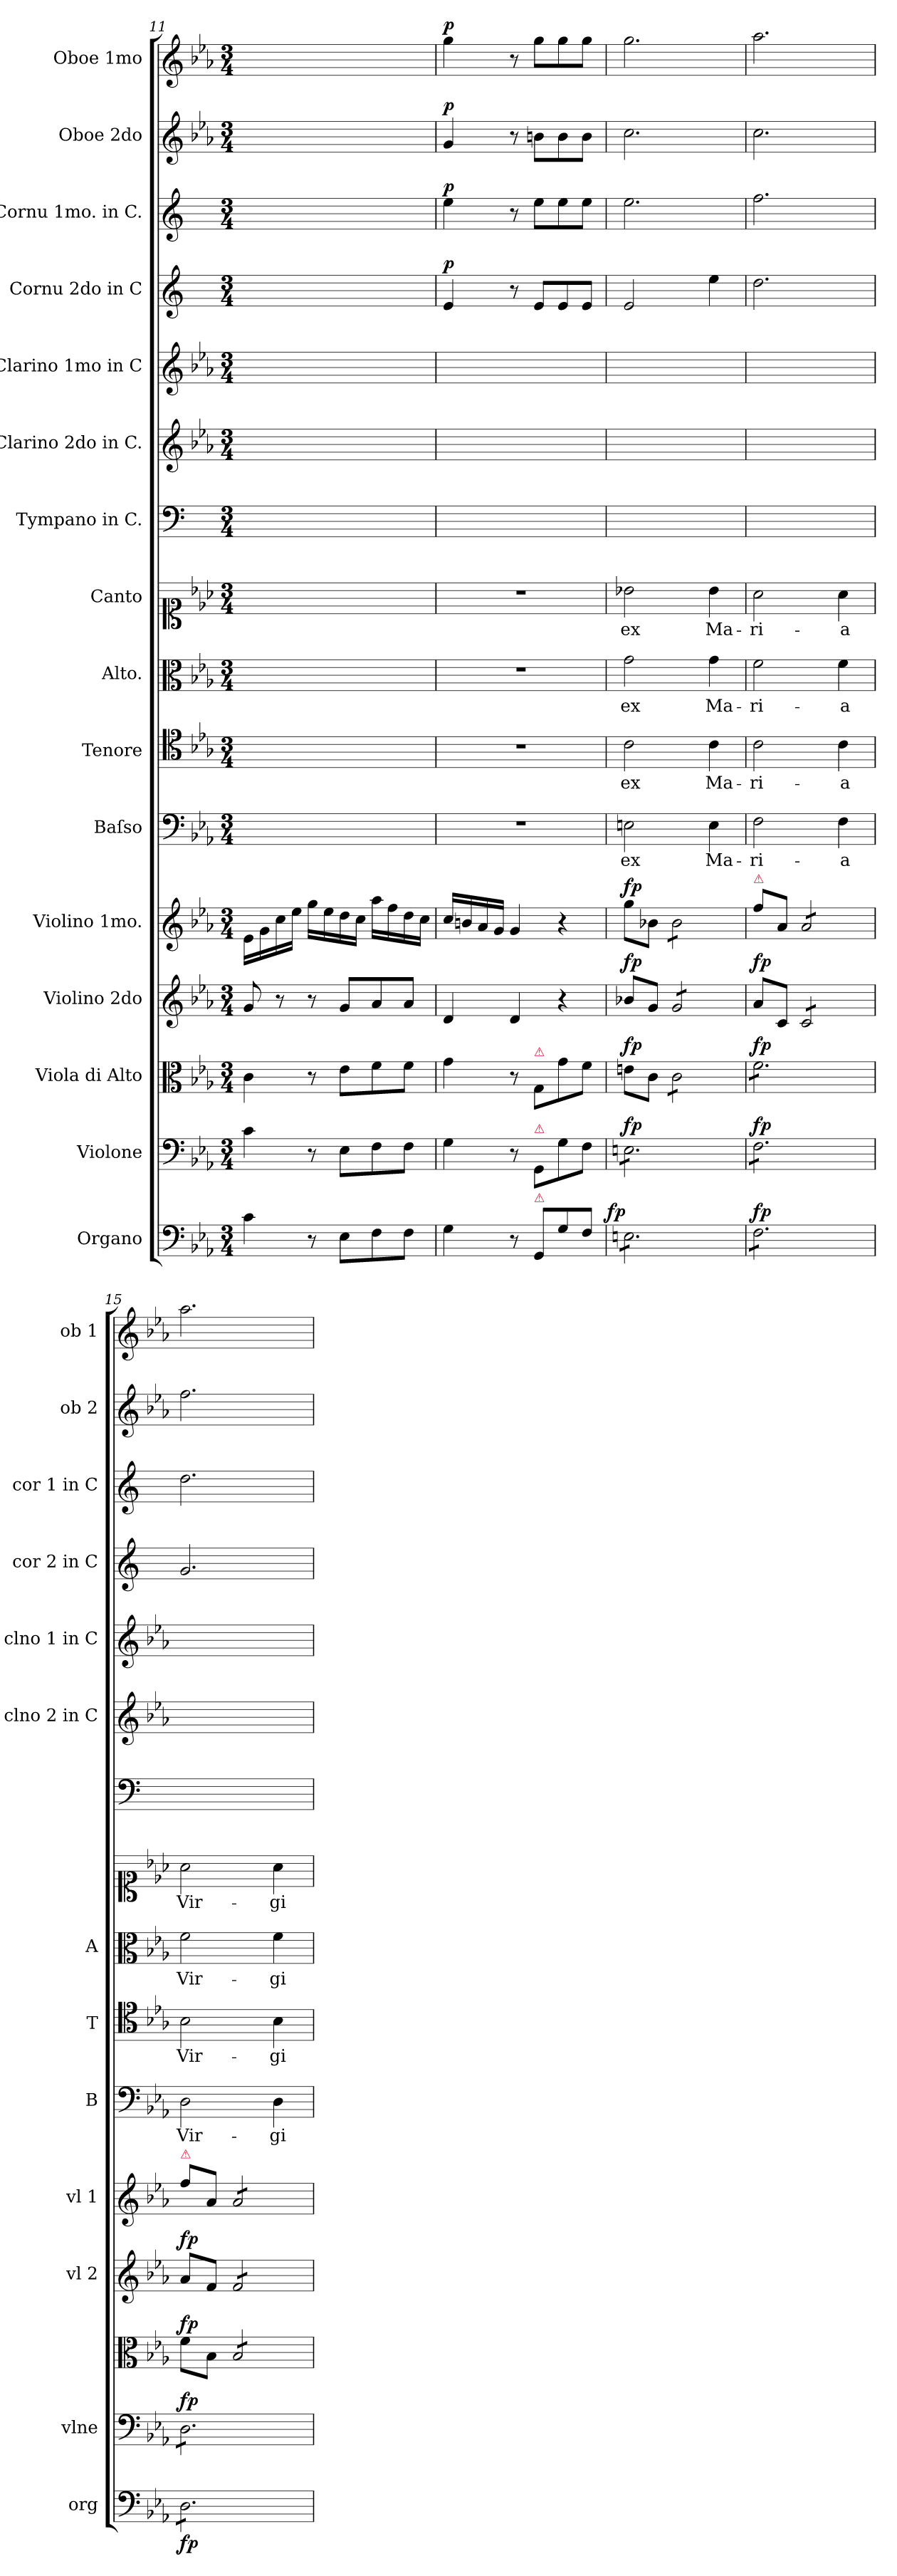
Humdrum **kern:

**kern	**dynam	**kern	**dynam	**kern	**dynam	**kern	**dynam	**kern	**dynam	**kern	**text	**kern	**text	**kern	**text	**kern	**text	**kern	**kern	**kern	**kern	**dynam	**kern	**dynam	**kern	**dynam	**kern	**dynam
*part16	*part16	*part15	*part15	*part14	*part14	*part13	*part13	*part12	*part12	*part11	*part11	*part10	*part10	*part9	*part9	*part8	*part8	*part7	*part6	*part5	*part4	*part4	*part3	*part3	*part2	*part2	*part1	*part1
*staff16	*staff16	*staff15	*staff15	*staff14	*staff14	*staff13	*staff13	*staff12	*staff12	*staff11	*staff11	*staff10	*staff10	*staff9	*staff9	*staff8	*staff8	*staff7	*staff6	*staff5	*staff4	*staff4	*staff3	*staff3	*staff2	*staff2	*staff1	*staff1
*I"Organo	*	*I"Violone	*	*I"Viola di Alto	*	*I"Violino 2do	*	*I"Violino 1mo.	*	*I"Baſso	*	*I"Tenore	*	*I"Alto.	*	*I"Canto	*	*I"Tympano in C.	*I"Clarino 2do in C.	*I"Clarino 1mo in C	*I"Cornu 2do in C	*	*I"Cornu 1mo. in C.	*	*I"Oboe 2do	*	*I"Oboe 1mo	*
*I'org	*	*I'vlne	*	*	*	*I'vl 2	*	*I'vl 1	*	*I'B	*	*I'T	*	*I'A	*	*	*	*	*I'clno 2 in C	*I'clno 1 in C	*I'cor 2 in C	*	*I'cor 1 in C	*	*I'ob 2	*	*I'ob 1	*
*clefF4	*	*clefF4	*	*clefC3	*	*clefG2	*	*clefG2	*	*clefF4	*	*clefC4	*	*clefC3	*	*clefC1	*	*clefF4	*clefG2	*clefG2	*clefG2	*	*clefG2	*	*clefG2	*	*clefG2	*
*	*	*	*	*	*	*	*	*	*	*	*	*	*	*	*	*	*	*	*	*	*ITrd5c9	*	*ITrd5c9	*	*	*	*	*
*k[b-e-a-]	*	*k[b-e-a-]	*	*k[b-e-a-]	*	*k[b-e-a-]	*	*k[b-e-a-]	*	*k[b-e-a-]	*	*k[b-e-a-]	*	*k[b-e-a-]	*	*k[b-e-a-]	*	*k[]	*k[b-e-a-]	*k[b-e-a-]	*k[b-e-a-]	*	*k[b-e-a-]	*	*k[b-e-a-]	*	*k[b-e-a-]	*
*c:	*	*c:	*	*c:	*	*c:	*	*c:	*	*c:	*	*c:	*	*c:	*	*c:	*	*	*c:	*c:	*c:	*	*c:	*	*c:	*	*c:	*
*M3/4	*	*M3/4	*	*M3/4	*	*M3/4	*	*M3/4	*	*M3/4	*	*M3/4	*	*M3/4	*	*M3/4	*	*M3/4	*M3/4	*M3/4	*M3/4	*	*M3/4	*	*M3/4	*	*M3/4	*
=11	=11	=11	=11	=11	=11	=11	=11	=11	=11	=11	=11	=11	=11	=11	=11	=11	=11	=11	=11	=11	=11	=11	=11	=11	=11	=11	=11	=11
4c\	.	4c\	.	4c\	.	8g/	.	16e-\LL	.	2.ryy	.	2.ryy	.	2.ryy	.	2.ryy	.	2.ryy	2.ryy	2.ryy	2.ryy	.	2.ryy	.	2.ryy	.	2.ryy	.
.	.	.	.	.	.	.	.	16g\	.	.	.	.	.	.	.	.	.	.	.	.	.	.	.	.	.	.	.	.
.	.	.	.	.	.	8r	.	16cc\	.	.	.	.	.	.	.	.	.	.	.	.	.	.	.	.	.	.	.	.
.	.	.	.	.	.	.	.	16ee-\JJ	.	.	.	.	.	.	.	.	.	.	.	.	.	.	.	.	.	.	.	.
8r	.	8r	.	8r	.	8r	.	16gg\LL	.	.	.	.	.	.	.	.	.	.	.	.	.	.	.	.	.	.	.	.
.	.	.	.	.	.	.	.	16ee-\	.	.	.	.	.	.	.	.	.	.	.	.	.	.	.	.	.	.	.	.
8E-\L	.	8E-\L	.	8e-\L	.	8g/L	.	16dd\	.	.	.	.	.	.	.	.	.	.	.	.	.	.	.	.	.	.	.	.
.	.	.	.	.	.	.	.	16cc\JJ	.	.	.	.	.	.	.	.	.	.	.	.	.	.	.	.	.	.	.	.
8F\	.	8F\	.	8f\	.	8a-/	.	16aa-\LL	.	.	.	.	.	.	.	.	.	.	.	.	.	.	.	.	.	.	.	.
.	.	.	.	.	.	.	.	16ff\	.	.	.	.	.	.	.	.	.	.	.	.	.	.	.	.	.	.	.	.
8F\J	.	8F\J	.	8f\J	.	8a-/J	.	16dd\	.	.	.	.	.	.	.	.	.	.	.	.	.	.	.	.	.	.	.	.
.	.	.	.	.	.	.	.	16cc\JJ	.	.	.	.	.	.	.	.	.	.	.	.	.	.	.	.	.	.	.	.
=12	=12	=12	=12	=12	=12	=12	=12	=12	=12	=12	=12	=12	=12	=12	=12	=12	=12	=12	=12	=12	=12	=12	=12	=12	=12	=12	=12	=12
!	!	!	!	!	!	!	!	!	!	!	!	!	!	!	!	!	!	!	!	!	!	!LO:DY:a	!	!LO:DY:a	!	!LO:DY:a	!	!LO:DY:a
4G\	.	4G\	.	4g\	.	4d/	.	16cc/LL	.	2.r	.	2.r	.	2.r	.	2.r	.	2.ryy	2.ryy	2.ryy	4G/	p.	4g\	p.	4g/	p.	4gg\	p.
.	.	.	.	.	.	.	.	16bn/	.	.	.	.	.	.	.	.	.	.	.	.	.	.	.	.	.	.	.	.
.	.	.	.	.	.	.	.	16a-/	.	.	.	.	.	.	.	.	.	.	.	.	.	.	.	.	.	.	.	.
.	.	.	.	.	.	.	.	16g/JJ	.	.	.	.	.	.	.	.	.	.	.	.	.	.	.	.	.	.	.	.
8r	.	8r	.	8r	.	4d/	.	4g/	.	.	.	.	.	.	.	.	.	.	.	.	8r	.	8r	.	8r	.	8r	.
!	!	!	!	!LO:TX:a:color=crimson:t=⚠	!	!	!	!	!	!	!	!	!	!	!	!	!	!	!	!	!	!	!	!	!	!	!	!
!	!	!LO:TX:a:color=crimson:t=⚠	!	!	!	!	!	!	!	!	!	!	!	!	!	!	!	!	!	!	!	!	!	!	!	!	!	!
!LO:TX:a:color=crimson:t=⚠	!	!	!	!	!	!	!	!	!	!	!	!	!	!	!	!	!	!	!	!	!	!	!	!	!	!	!	!
8GG/L	.	8GG/L	.	8G/L	.	.	.	.	.	.	.	.	.	.	.	.	.	.	.	.	8G/L	.	8g\L	.	8bn\L	.	8gg\L	.
8G/	.	8G\	.	8g\	.	4r	.	4r	.	.	.	.	.	.	.	.	.	.	.	.	8G/	.	8g\	.	8b\	.	8gg\	.
8F/J	.	8F\J	.	8f\J	.	.	.	.	.	.	.	.	.	.	.	.	.	.	.	.	8G/J	.	8g\J	.	8b\J	.	8gg\J	.
=13	=13	=13	=13	=13	=13	=13	=13	=13	=13	=13	=13	=13	=13	=13	=13	=13	=13	=13	=13	=13	=13	=13	=13	=13	=13	=13	=13	=13
!	!LO:DY:a:rj	!	!LO:DY:a	!	!LO:DY:a	!	!LO:DY:a	!	!LO:DY:a	!	!	!	!	!	!	!	!	!	!	!	!	!	!	!	!	!	!	!
*tremolo	*	*	*	*	*	*	*	*	*	*	*	*	*	*	*	*	*	*	*	*	*	*	*	*	*	*	*	*
*	*	*tremolo	*	*	*	*	*	*	*	*	*	*	*	*	*	*	*	*	*	*	*	*	*	*	*	*	*	*
8En\L	fp.	8En\L	fp.	8en\L	fp.	8b-X/L	fp.	8gg\L	fp.	2En\	ex	2c\	ex	2g\	ex	2b-X\	ex	2.ryy	2.ryy	2.ryy	2G/	.	2.g\	.	2.cc\	.	2.gg\	.
8En\	.	8En\	.	8c\J	.	8g/J	.	8b-X\J	.	.	.	.	.	.	.	.	.	.	.	.	.	.	.	.	.	.	.	.
*	*	*	*	*tremolo	*	*	*	*	*	*	*	*	*	*	*	*	*	*	*	*	*	*	*	*	*	*	*	*
*	*	*	*	*	*	*tremolo	*	*	*	*	*	*	*	*	*	*	*	*	*	*	*	*	*	*	*	*	*	*
*	*	*	*	*	*	*	*	*tremolo	*	*	*	*	*	*	*	*	*	*	*	*	*	*	*	*	*	*	*	*
8En\	.	8En\	.	8c\L	.	8g/L	.	8b-\L	.	.	.	.	.	.	.	.	.	.	.	.	.	.	.	.	.	.	.	.
8En\	.	8En\	.	8c\	.	8g/	.	8b-\	.	.	.	.	.	.	.	.	.	.	.	.	.	.	.	.	.	.	.	.
8En\	.	8En\	.	8c\	.	8g/	.	8b-\	.	4E\	Ma-	4c\	Ma-	4g\	Ma-	4b-\	Ma-	.	.	.	4g\	.	.	.	.	.	.	.
8En\J	.	8En\J	.	8c\J	.	8g/J	.	8b-\J	.	.	.	.	.	.	.	.	.	.	.	.	.	.	.	.	.	.	.	.
*	*	*	*	*	*	*	*	*Xtremolo	*	*	*	*	*	*	*	*	*	*	*	*	*	*	*	*	*	*	*	*
*	*	*	*	*	*	*Xtremolo	*	*	*	*	*	*	*	*	*	*	*	*	*	*	*	*	*	*	*	*	*	*
=14	=14	=14	=14	=14	=14	=14	=14	=14	=14	=14	=14	=14	=14	=14	=14	=14	=14	=14	=14	=14	=14	=14	=14	=14	=14	=14	=14	=14
!	!	!	!	!	!	!	!	!LO:TX:a:color=crimson:t=⚠	!	!	!	!	!	!	!	!	!	!	!	!	!	!	!	!	!	!	!	!
!	!LO:DY:a	!	!LO:DY:a	!	!LO:DY:a	!	!LO:DY:a	!	!	!	!	!	!	!	!	!	!	!	!	!	!	!	!	!	!	!	!	!
8F\L	fp.	8F\L	fp.	8f\L	fp.	8a-/L	fp.	8ff\L	.	2F\	-ri-	2c\	-ri-	2f\	-ri-	2a-\	-ri-	2.ryy	2.ryy	2.ryy	2.f\	.	2.a-\	.	2.cc\	.	2.aa-\	.
8F\	.	8F\	.	8f\	.	8c/J	.	8a-/J	.	.	.	.	.	.	.	.	.	.	.	.	.	.	.	.	.	.	.	.
*	*	*	*	*	*	*tremolo	*	*	*	*	*	*	*	*	*	*	*	*	*	*	*	*	*	*	*	*	*	*
*	*	*	*	*	*	*	*	*tremolo	*	*	*	*	*	*	*	*	*	*	*	*	*	*	*	*	*	*	*	*
8F\	.	8F\	.	8f\	.	8c/L	.	8a-/L	.	.	.	.	.	.	.	.	.	.	.	.	.	.	.	.	.	.	.	.
8F\	.	8F\	.	8f\	.	8c/	.	8a-/	.	.	.	.	.	.	.	.	.	.	.	.	.	.	.	.	.	.	.	.
8F\	.	8F\	.	8f\	.	8c/	.	8a-/	.	4F\	-a	4c\	-a	4f\	-a	4a-\	-a	.	.	.	.	.	.	.	.	.	.	.
8F\J	.	8F\J	.	8f\J	.	8c/J	.	8a-/J	.	.	.	.	.	.	.	.	.	.	.	.	.	.	.	.	.	.	.	.
*	*	*	*	*	*	*	*	*Xtremolo	*	*	*	*	*	*	*	*	*	*	*	*	*	*	*	*	*	*	*	*
*	*	*	*	*	*	*Xtremolo	*	*	*	*	*	*	*	*	*	*	*	*	*	*	*	*	*	*	*	*	*	*
*	*	*	*	*Xtremolo	*	*	*	*	*	*	*	*	*	*	*	*	*	*	*	*	*	*	*	*	*	*	*	*
=15	=15	=15	=15	=15	=15	=15	=15	=15	=15	=15	=15	=15	=15	=15	=15	=15	=15	=15	=15	=15	=15	=15	=15	=15	=15	=15	=15	=15
!	!	!	!	!	!	!	!	!LO:TX:a:color=crimson:t=⚠	!	!	!	!	!	!	!	!	!	!	!	!	!	!	!	!	!	!	!	!
!	!	!	!LO:DY:a	!	!LO:DY:a	!	!LO:DY:a	!	!	!	!	!	!	!	!	!	!	!	!	!	!	!	!	!	!	!	!	!
8D\L	fp.	8D\L	fp	8f\L	fp.	8a-/L	fp.	8ff\L	.	2D\	Vir-	2B-\	Vir-	2f\	Vir-	2a-\	Vir-	2.ryy	2.ryy	2.ryy	2.B-/	.	2.f\	.	2.ff\	.	2.aa-\	.
8D\	.	8D\	.	8B-\J	.	8f/J	.	8a-/J	.	.	.	.	.	.	.	.	.	.	.	.	.	.	.	.	.	.	.	.
*	*	*	*	*tremolo	*	*	*	*	*	*	*	*	*	*	*	*	*	*	*	*	*	*	*	*	*	*	*	*
*	*	*	*	*	*	*tremolo	*	*	*	*	*	*	*	*	*	*	*	*	*	*	*	*	*	*	*	*	*	*
*	*	*	*	*	*	*	*	*tremolo	*	*	*	*	*	*	*	*	*	*	*	*	*	*	*	*	*	*	*	*
8D\	.	8D\	.	8B-/L	.	8f/L	.	8a-/L	.	.	.	.	.	.	.	.	.	.	.	.	.	.	.	.	.	.	.	.
8D\	.	8D\	.	8B-/	.	8f/	.	8a-/	.	.	.	.	.	.	.	.	.	.	.	.	.	.	.	.	.	.	.	.
8D\	.	8D\	.	8B-/	.	8f/	.	8a-/	.	4D\	-gi-	4B-\	-gi-	4f\	-gi-	4a-\	-gi-	.	.	.	.	.	.	.	.	.	.	.
8D\J	.	8D\J	.	8B-/J	.	8f/J	.	8a-/J	.	.	.	.	.	.	.	.	.	.	.	.	.	.	.	.	.	.	.	.
*	*	*	*	*	*	*	*	*Xtremolo	*	*	*	*	*	*	*	*	*	*	*	*	*	*	*	*	*	*	*	*
*	*	*	*	*	*	*Xtremolo	*	*	*	*	*	*	*	*	*	*	*	*	*	*	*	*	*	*	*	*	*	*
*	*	*	*	*Xtremolo	*	*	*	*	*	*	*	*	*	*	*	*	*	*	*	*	*	*	*	*	*	*	*	*
*	*	*Xtremolo	*	*	*	*	*	*	*	*	*	*	*	*	*	*	*	*	*	*	*	*	*	*	*	*	*	*
*Xtremolo	*	*	*	*	*	*	*	*	*	*	*	*	*	*	*	*	*	*	*	*	*	*	*	*	*	*	*	*
=	=	=	=	=	=	=	=	=	=	=	=	=	=	=	=	=	=	=	=	=	=	=	=	=	=	=	=	=
*-	*-	*-	*-	*-	*-	*-	*-	*-	*-	*-	*-	*-	*-	*-	*-	*-	*-	*-	*-	*-	*-	*-	*-	*-	*-	*-	*-	*-
